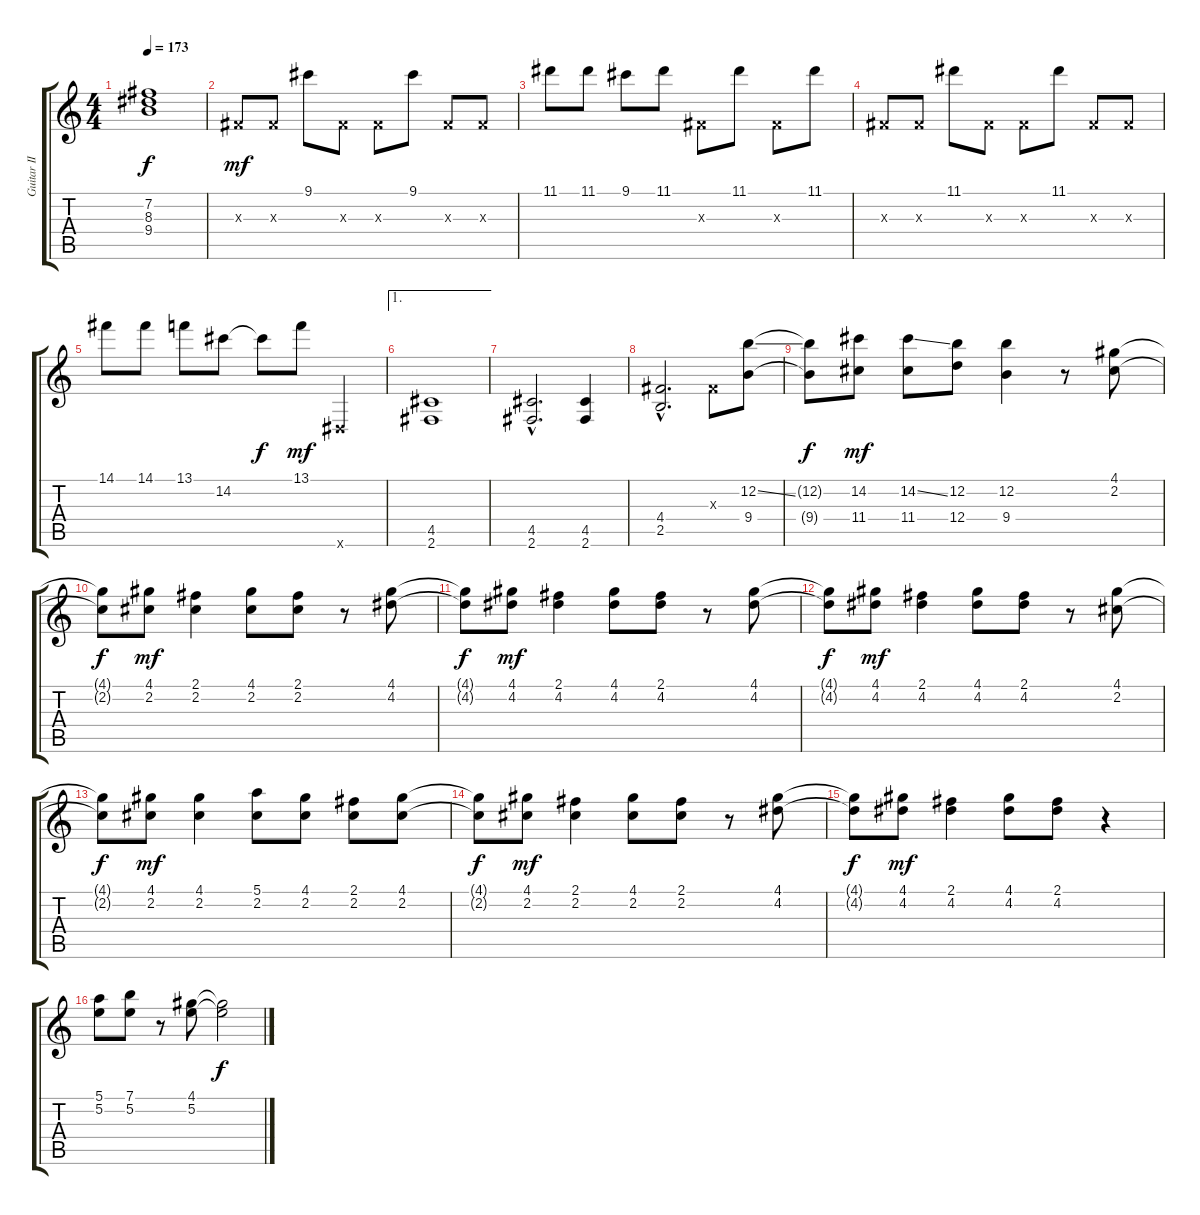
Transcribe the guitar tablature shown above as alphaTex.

\track ("Guitar II" "Guitar II") {instrument distortionguitar}
\staff {score tabs}
\tuning (E4 B3 G3 D3 A2 E2) {hide}
\ts (4 4)
\tempo 173
\clef g2
\ks c
(7.2{t} 8.3{t} 9.4{t}).1{dy f} |
-1.3{x}.8{dy mf} -1.3{x}.8 9.1.8 -1.3{x}.8 -1.3{x}.8 9.1.8 -1.3{x}.8 -1.3{x}.8 |
11.1.8 11.1.8 9.1.8 11.1.8 -1.3{x}.8 11.1.8 -1.3{x}.8 11.1.8 |
-1.3{x}.8 -1.3{x}.8 11.1.8 -1.3{x}.8 -1.3{x}.8 11.1.8 -1.3{x}.8 -1.3{x}.8 |
14.1.8 14.1.8 13.1.8 14.2.8 14.2{t}.8{dy f} 13.1.8{dy mf} -1.6{x}.4 |
\ae 1
(4.5 2.6).1 |
(4.5{hac} 2.6{hac}).2{d} (4.5 2.6).4 |
(4.4{hac} 2.5{hac}).2{d} -1.3{x}.8 (12.2{ss} 9.4).8 |
(12.2{t} 9.4{t}).8{dy f} (14.2 11.4).8{dy mf} (14.2{ss} 11.4).8 (12.2 12.4).8 (12.2 9.4).4 r.8 (4.1 2.2).8{volume 13} |
(4.1{t} 2.2{t}).8{dy f} (4.1 2.2).8{dy mf} (2.1 2.2).4 (4.1 2.2).8 (2.1 2.2).8 r.8 (4.1 4.2).8 |
(4.1{t} 4.2{t}).8{dy f} (4.1 4.2).8{dy mf} (2.1 4.2).4 (4.1 4.2).8 (2.1 4.2).8 r.8 (4.1 4.2).8 |
(4.1{t} 4.2{t}).8{dy f} (4.1 4.2).8{dy mf} (2.1 4.2).4 (4.1 4.2).8 (2.1 4.2).8 r.8 (4.1 2.2).8 |
(4.1{t} 2.2{t}).8{dy f} (4.1 2.2).8{dy mf} (4.1 2.2).4 (5.1 2.2).8 (4.1 2.2).8 (2.1 2.2).8 (4.1 2.2).8 |
(4.1{t} 2.2{t}).8{dy f} (4.1 2.2).8{dy mf} (2.1 2.2).4 (4.1 2.2).8 (2.1 2.2).8 r.8 (4.1 4.2).8 |
(4.1{t} 4.2{t}).8{dy f} (4.1 4.2).8{dy mf} (2.1 4.2).4 (4.1 4.2).8 (2.1 4.2).8 r.4 |
(5.1 5.2).8 (7.1 5.2).8 r.8 (4.1 5.2).8 (4.1{t} 5.2{t}).2{dy f}
